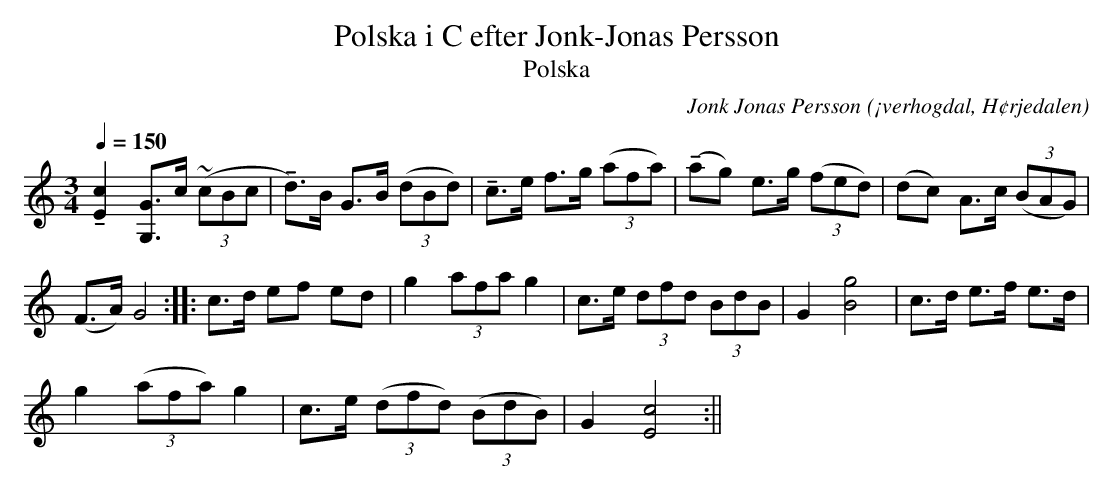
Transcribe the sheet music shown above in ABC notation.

X:1
T:Polska i C efter Jonk-Jonas Persson
O:¡verhogdal, H¢rjedalen
Q:1/4=150
T:Polska
M:3/4
C:Jonk Jonas Persson
K:C
!tenuto![c2E2] [GG,]>c ((3~cBc | !tenuto!d)>B G>B ((3dBd) | !tenuto!c>e f>g ((3afa) | (!tenuto!ag) e>g ((3fed) | (dc) A>c ((3BAG) |
(F>A) G4 :||: c>d ef ed | g2 (3afa g2 | c>e (3dfd (3BdB | G2 [g4B4] | c>d e>f e>d |
g2 ((3afa) g2 | c>e ((3dfd) ((3BdB) | G2 [c4E4] :||
